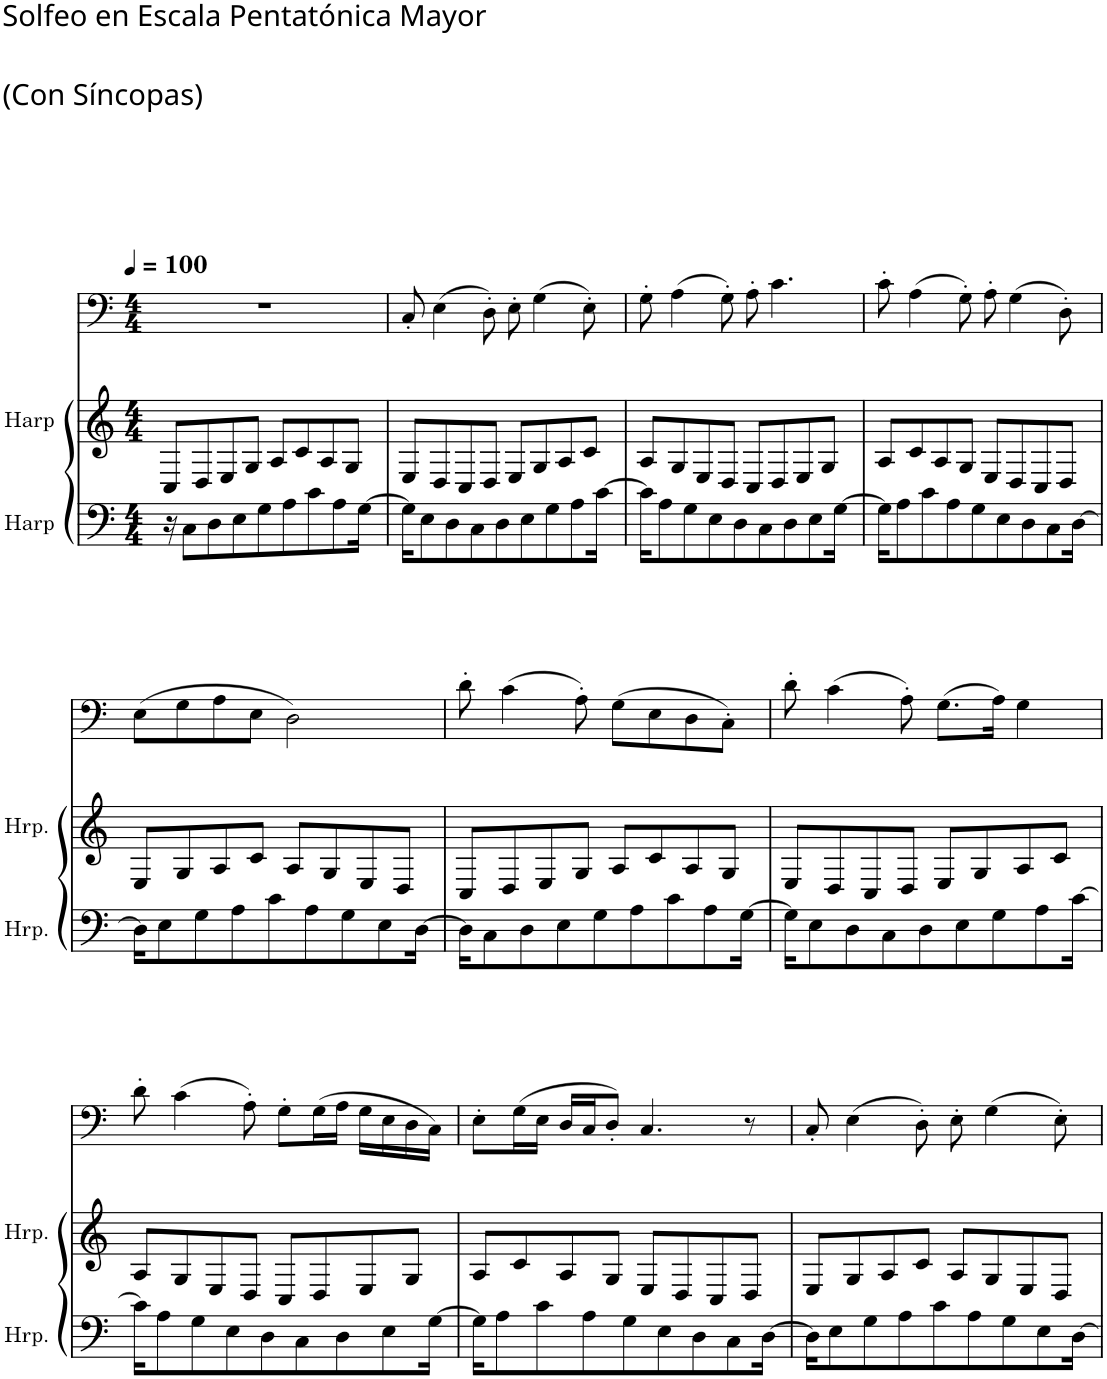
**kern	**kern	**kern
*part3	*part2	*part1
*staff3	*staff2	*staff1
*I"Harp	*I"Harp	*I"Hombres
*I'Hrp.	*I'Hrp.	*
*	*	*stria5
*clefF4	*clefG2	*clefF4
*k[]	*k[]	*k[]
*M4/4	*M4/4	*M4/4
*MM100	*MM100	*MM100
=1	=1	=1
16r	8C/L	1r
8C\L	.	.
.	8D/	.
8D\	.	.
.	8E/	.
8E\	.	.
.	8G/J	.
8G\	.	.
.	8A/L	.
8A\	.	.
.	8c/	.
8c\	.	.
.	8A/	.
8A\	.	.
.	8G/J	.
[16G\Jk	.	.
=2	=2	=2
16G\KL]	8E/L	8C'/
8E\	.	.
.	8D/	(4E\
8D\	.	.
.	8C/	.
8C\	.	.
.	8D/J	8D'\)
8D\	.	.
.	8E/L	8E'\
8E\	.	.
.	8G/	(4G\
8G\	.	.
.	8A/	.
8A\	.	.
.	8c/J	8E'\)
[16c\Jk	.	.
=3	=3	=3
16c\KL]	8A/L	8G'\
8A\	.	.
.	8G/	(4A\
8G\	.	.
.	8E/	.
8E\	.	.
.	8D/J	8G'\)
8D\	.	.
.	8C/L	8A'\
8C\	.	.
.	8D/	4.c\
8D\	.	.
.	8E/	.
8E\	.	.
.	8G/J	.
[16G\Jk	.	.
=4	=4	=4
16G\KL]	8A/L	8c'\
8A\	.	.
.	8c/	(4A\
8c\	.	.
.	8A/	.
8A\	.	.
.	8G/J	8G'\)
8G\	.	.
.	8E/L	8A'\
8E\	.	.
.	8D/	(4G\
8D\	.	.
.	8C/	.
8C\	.	.
.	8D/J	8D'\)
[16D\Jk	.	.
!!LO:LB:g=z
=5	=5	=5
16D\KL]	8E/L	(8E\L
8E\	.	.
.	8G/	8G\
8G\	.	.
.	8A/	8A\
8A\	.	.
.	8c/J	8E\J
8c\	.	.
.	8A/L	2D\)
8A\	.	.
.	8G/	.
8G\	.	.
.	8E/	.
8E\	.	.
.	8D/J	.
[16D\Jk	.	.
=6	=6	=6
16D\KL]	8C/L	8d'\
8C\	.	.
.	8D/	(4c\
8D\	.	.
.	8E/	.
8E\	.	.
.	8G/J	8A'\)
8G\	.	.
.	8A/L	(8G\L
8A\	.	.
.	8c/	8E\
8c\	.	.
.	8A/	8D\
8A\	.	.
.	8G/J	8C'\J)
[16G\Jk	.	.
=7	=7	=7
16G\KL]	8E/L	8d'\
8E\	.	.
.	8D/	(4c\
8D\	.	.
.	8C/	.
8C\	.	.
.	8D/J	8A'\)
8D\	.	.
.	8E/L	(8.G\L
8E\	.	.
.	8G/	.
8G\	.	16A\Jk)
.	8A/	4G\
8A\	.	.
.	8c/J	.
[16c\Jk	.	.
!!LO:LB:g=z
=8	=8	=8
16c\KL]	8A/L	8d'\
8A\	.	.
.	8G/	(4c\
8G\	.	.
.	8E/	.
8E\	.	.
.	8D/J	8A'\)
8D\	.	.
.	8C/L	8G'\L
8C\	.	.
.	8D/	(16G\L
8D\	.	16A\JJ
.	8E/	16G\LL
8E\	.	16E\
.	8G/J	16D\
[16G\Jk	.	16C\JJ)
=9	=9	=9
16G\KL]	8A/L	8E'\L
8A\	.	.
.	8c/	(16G\L
8c\	.	16E\JJ
.	8A/	16D/LL
8A\	.	16C/J
.	8G/J	8D'/J)
8G\	.	.
.	8E/L	4.C/
8E\	.	.
.	8D/	.
8D\	.	.
.	8C/	.
8C\	.	.
.	8D/J	8r
[16D\Jk	.	.
=10	=10	=10
16D\KL]	8E/L	8C'/
8E\	.	.
.	8G/	(4E\
8G\	.	.
.	8A/	.
8A\	.	.
.	8c/J	8D'\)
8c\	.	.
.	8A/L	8E'\
8A\	.	.
.	8G/	(4G\
8G\	.	.
.	8E/	.
8E\	.	.
.	8D/J	8E'\)
[16D\Jk	.	.
=	=	=
*-	*-	*-
